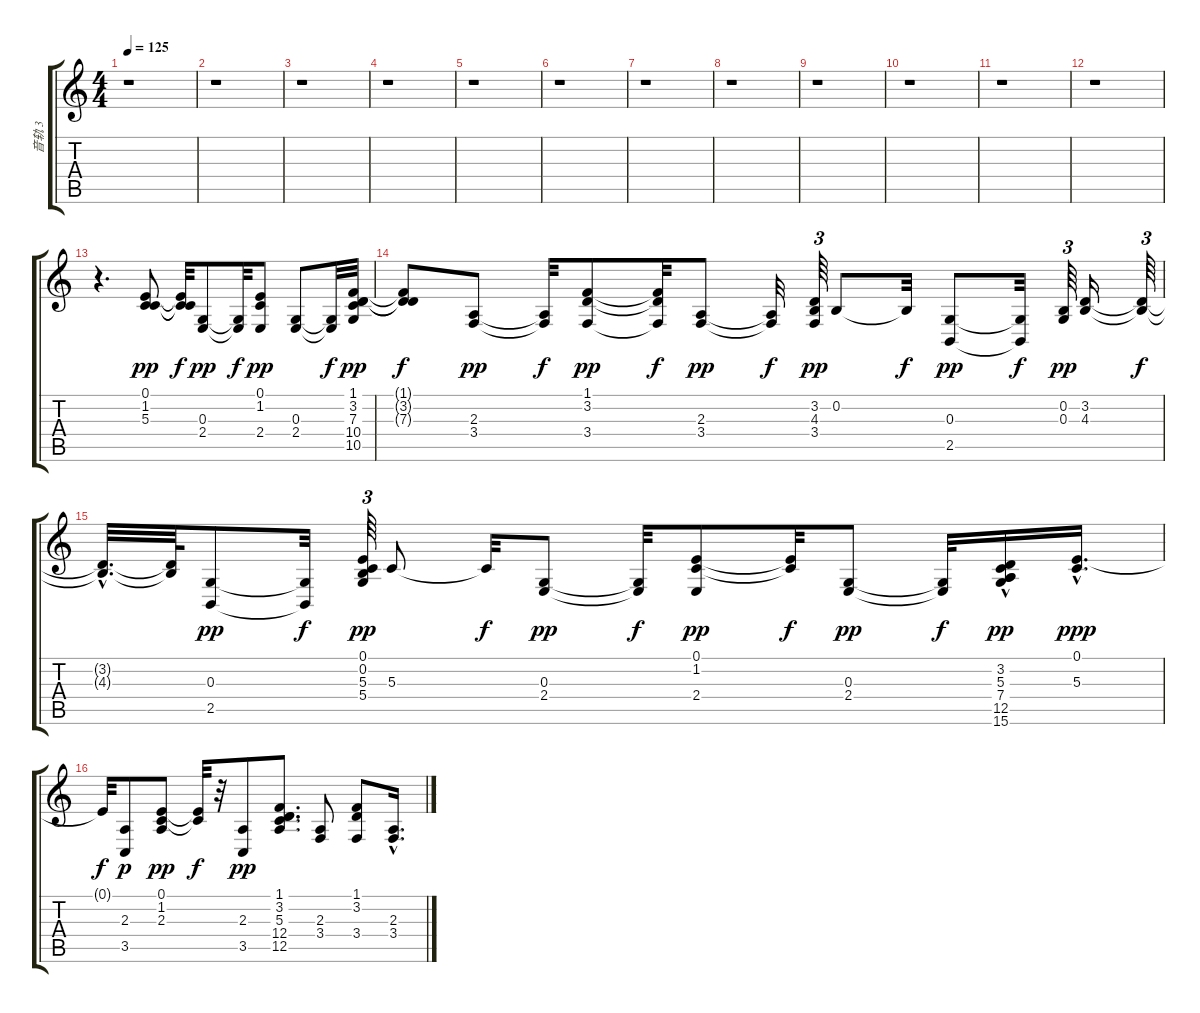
\track ("音轨 3" "音轨 3") {instrument accordion}
\staff {score tabs}
\tuning (E4 B3 G3 D3 A2 E2) {hide}
\ts (4 4)
\tempo 125
\clef g2
\ks c
r.1{dy pp instrument accordion} |
r.1 |
r.1 |
r.1 |
r.1 |
r.1 |
r.1 |
r.1 |
r.1 |
r.1 |
r.1 |
r.1 |
r.4{d} (0.1 1.2 5.3).8 (0.1{t} 1.2{t} 5.3{t}).32{dy f} (0.3 2.4).8{dy pp} (0.3{t} 2.4{t}).32{dy f} (0.1 1.2 2.4).8{dy pp} (0.3 2.4).8 (0.3{t} 2.4{t}).32{dy f} (1.1 3.2 7.3 10.4 10.5).32{dy pp} |
(1.1{t} 3.2{t} 7.3{t}).8{dy f} (2.3 3.4).8{dy pp} (2.3{t} 3.4{t}).32{dy f} (1.1 3.2 3.4).8{dy pp} (1.1{t} 3.2{t} 3.4{t}).32{dy f} (2.3 3.4).8{dy pp} (2.3{t} 3.4{t}).32{dy f} (3.2 4.3 3.4).64{tu (3 2) dy pp} 0.2.8 0.2{t}.32{dy f} (0.3 2.5).8{dy pp} (0.3{t} 2.5{t}).32{dy f} (0.2 0.3).64{tu (3 2) dy pp} (3.2 4.3).16 (3.2{t} 4.3{t}).64{tu (3 2) dy f} |
(3.2{hac t} 4.3{hac t}).32{d} (3.2{t} 4.3{t}).64 (0.3 2.5).8{dy pp} (0.3{t} 2.5{t}).32{dy f} (0.1 0.2 5.3 5.4).64{tu (3 2) dy pp} 5.3.8 5.3{t}.32{dy f} (0.3 2.4).8{dy pp} (0.3{t} 2.4{t}).32{dy f} (0.1 1.2 2.4).8{dy pp} (0.1{t} 1.2{t}).32{dy f} (0.3 2.4).8{dy pp} (0.3{t} 2.4{t}).32{dy f} (3.2{hac} 5.3 7.4 12.5 15.6).16{dy pp} (0.1{hac} 5.3{hac}).16{d dy ppp} |
0.1{t}.32{dy f} (2.3 3.5).8{dy p} (0.1 1.2 2.3).8{dy pp} (0.1{t} 1.2{t}).32{dy f} r.32 (2.3 3.5).8{dy pp} (1.1 3.2 5.3 12.4 12.5).8{d} (2.3 3.4).8 (1.1 3.2 3.4).8 (2.3{hac} 3.4{hac}).16{d}
